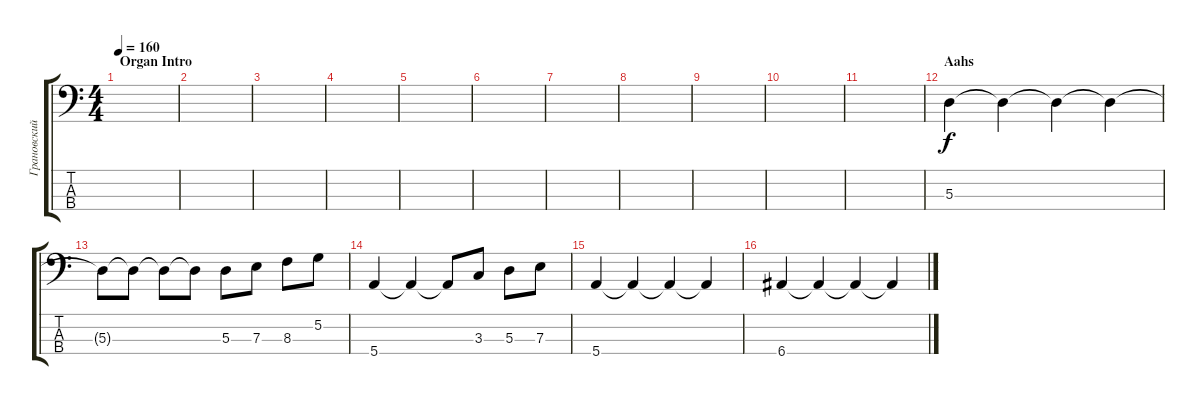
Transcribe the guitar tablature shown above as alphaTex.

\track ("Грановский (Bass)" "Грановский") {instrument electricbassfinger}
\staff {score tabs}
\tuning (G2 D2 A1 E1) {hide}
\ts (4 4)
\section ("" "Organ Intro ")
\tempo 160
\clef f4
\ks c
|
|
|
|
|
|
|
|
|
|
|
\section ("" "Aahs")
5.3.4 5.3{t}.4 5.3{t}.4 5.3{t}.4 |
5.3{t}.8 5.3{t}.8 5.3{t}.8 5.3{t}.8 5.3.8 7.3.8 8.3.8 5.2.8 |
5.4.4 5.4{t}.4 5.4{t}.8 3.3.8 5.3.8 7.3.8 |
5.4.4 5.4{t}.4 5.4{t}.4 5.4{t}.4 |
6.4.4 6.4{t}.4 6.4{t}.4 6.4{t}.4
